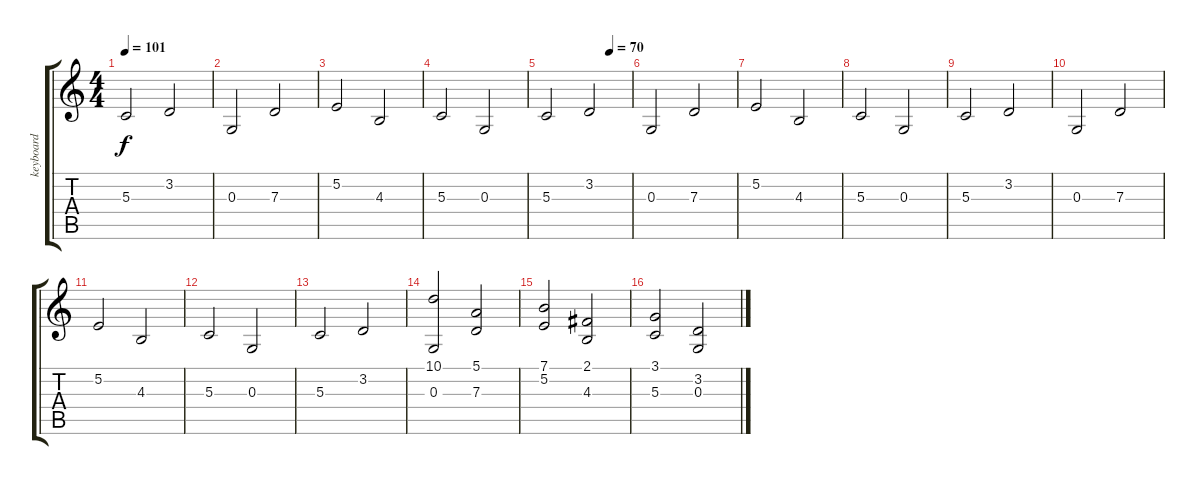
\track ("keyboard" "keyboard") {instrument stringensemble1}
\staff {score tabs}
\tuning (E4 B3 G3 D3 A2 E2) {hide}
\ts (4 4)
\tempo 101
\clef g2
\ks c
5.3.2{dy f} 3.2.2 |
0.3.2 7.3.2 |
5.2.2 4.3.2 |
5.3.2 0.3.2 |
\tempo (75 0.75)
\tempo (70 0.75)
5.3.2 3.2.2 |
0.3.2 7.3.2 |
5.2.2 4.3.2 |
5.3.2 0.3.2 |
5.3.2 3.2.2 |
0.3.2 7.3.2 |
5.2.2 4.3.2 |
5.3.2 0.3.2 |
5.3.2 3.2.2 |
(10.1 0.3).2 (5.1 7.3).2 |
(7.1 5.2).2 (2.1 4.3).2 |
(3.1 5.3).2 (3.2 0.3).2
